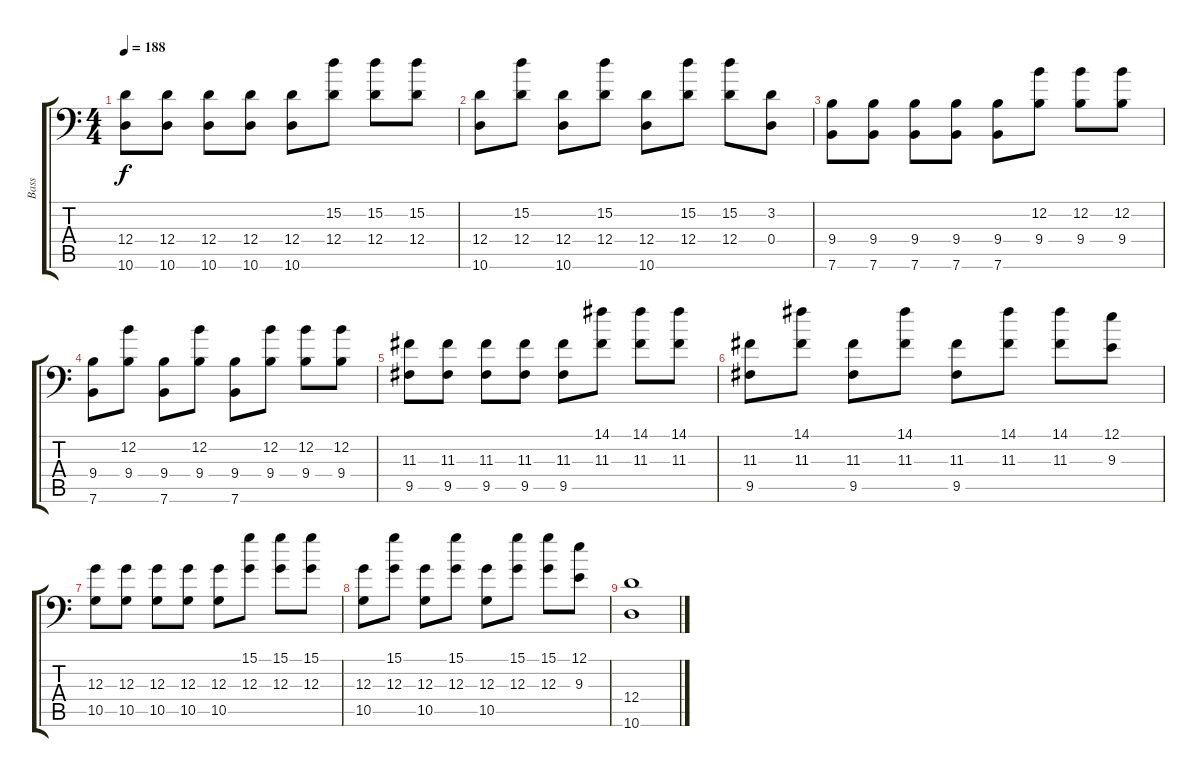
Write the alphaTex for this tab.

\track ("Bass" "Bass") {instrument electricbassfinger}
\staff {score tabs}
\tuning (E3 B2 G2 D2 A1 E1) {hide}
\ts (4 4)
\tempo 188
\clef f4
\ks c
(12.4 10.6).8{dy f} (12.4 10.6).8 (12.4 10.6).8 (12.4 10.6).8 (12.4 10.6).8 (15.2 12.4).8 (15.2 12.4).8 (15.2 12.4).8 |
(12.4 10.6).8 (15.2 12.4).8 (12.4 10.6).8 (15.2 12.4).8 (12.4 10.6).8 (15.2 12.4).8 (15.2 12.4).8 (3.2 0.4).8 |
(9.4 7.6).8 (9.4 7.6).8 (9.4 7.6).8 (9.4 7.6).8 (9.4 7.6).8 (12.2 9.4).8 (12.2 9.4).8 (12.2 9.4).8 |
(9.4 7.6).8 (12.2 9.4).8 (9.4 7.6).8 (12.2 9.4).8 (9.4 7.6).8 (12.2 9.4).8 (12.2 9.4).8 (12.2 9.4).8 |
(11.3 9.5).8 (11.3 9.5).8 (11.3 9.5).8 (11.3 9.5).8 (11.3 9.5).8 (14.1 11.3).8 (14.1 11.3).8 (14.1 11.3).8 |
(11.3 9.5).8 (14.1 11.3).8 (11.3 9.5).8 (14.1 11.3).8 (11.3 9.5).8 (14.1 11.3).8 (14.1 11.3).8 (12.1 9.3).8 |
(12.3 10.5).8 (12.3 10.5).8 (12.3 10.5).8 (12.3 10.5).8 (12.3 10.5).8 (15.1 12.3).8 (15.1 12.3).8 (15.1 12.3).8 |
(12.3 10.5).8 (15.1 12.3).8 (12.3 10.5).8 (15.1 12.3).8 (12.3 10.5).8 (15.1 12.3).8 (15.1 12.3).8 (12.1 9.3).8 |
(12.4 10.6).1
